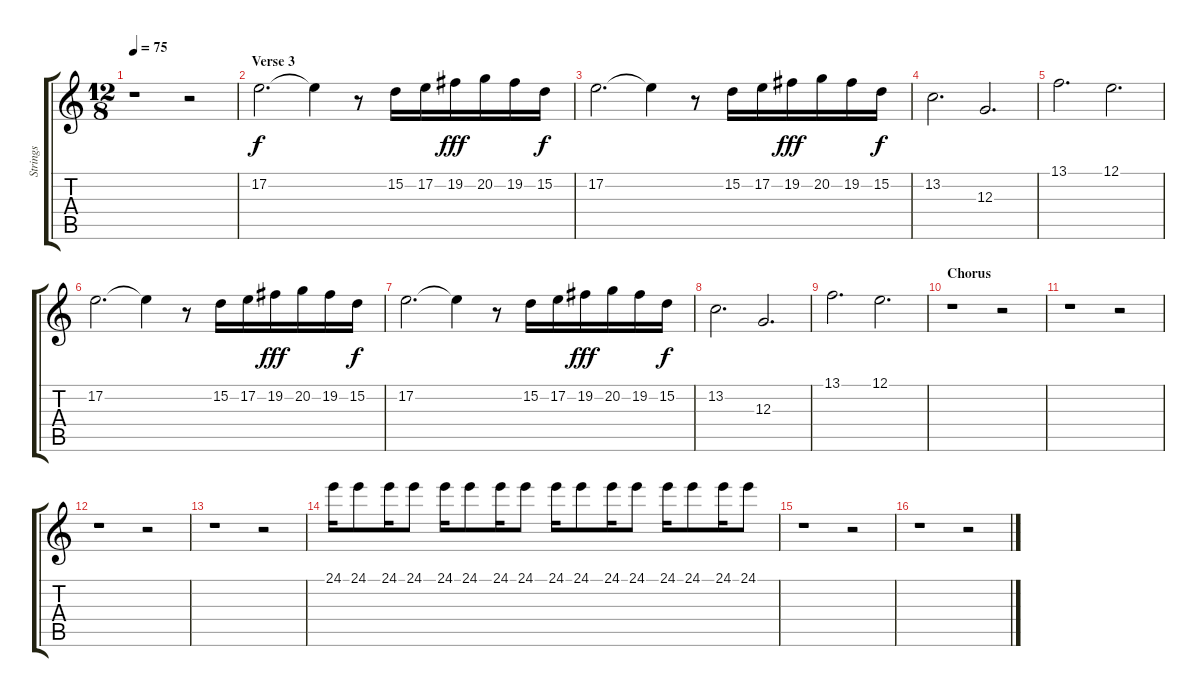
\track ("Strings" "Strings") {instrument tremolostrings}
\staff {score tabs}
\tuning (E4 B3 G3 D3 A2 E2) {hide}
\ts (12 8)
\tempo 75
\clef g2
\ks c
r.1{dy f} r.2 |
\section ("" "Verse 3")
17.2.2{d} 17.2{t}.4 r.8 15.2.16 17.2.16 19.2.16{dy fff} 20.2.16 19.2.16 15.2.16{dy f} |
17.2.2{d} 17.2{t}.4 r.8 15.2.16 17.2.16 19.2.16{dy fff} 20.2.16 19.2.16 15.2.16{dy f} |
13.2.2{d} 12.3.2{d} |
13.1.2{d} 12.1.2{d} |
17.2.2{d} 17.2{t}.4 r.8 15.2.16 17.2.16 19.2.16{dy fff} 20.2.16 19.2.16 15.2.16{dy f} |
17.2.2{d} 17.2{t}.4 r.8 15.2.16 17.2.16 19.2.16{dy fff} 20.2.16 19.2.16 15.2.16{dy f} |
13.2.2{d} 12.3.2{d} |
13.1.2{d} 12.1.2{d} |
\section ("" "Chorus")
r.1 r.2 |
r.1 r.2 |
r.1 r.2 |
r.1 r.2 |
24.1.16 24.1.8 24.1.16 24.1.8 24.1.16 24.1.8 24.1.16 24.1.8 24.1.16 24.1.8 24.1.16 24.1.8 24.1.16 24.1.8 24.1.16 24.1.8 |
r.1 r.2 |
r.1 r.2
